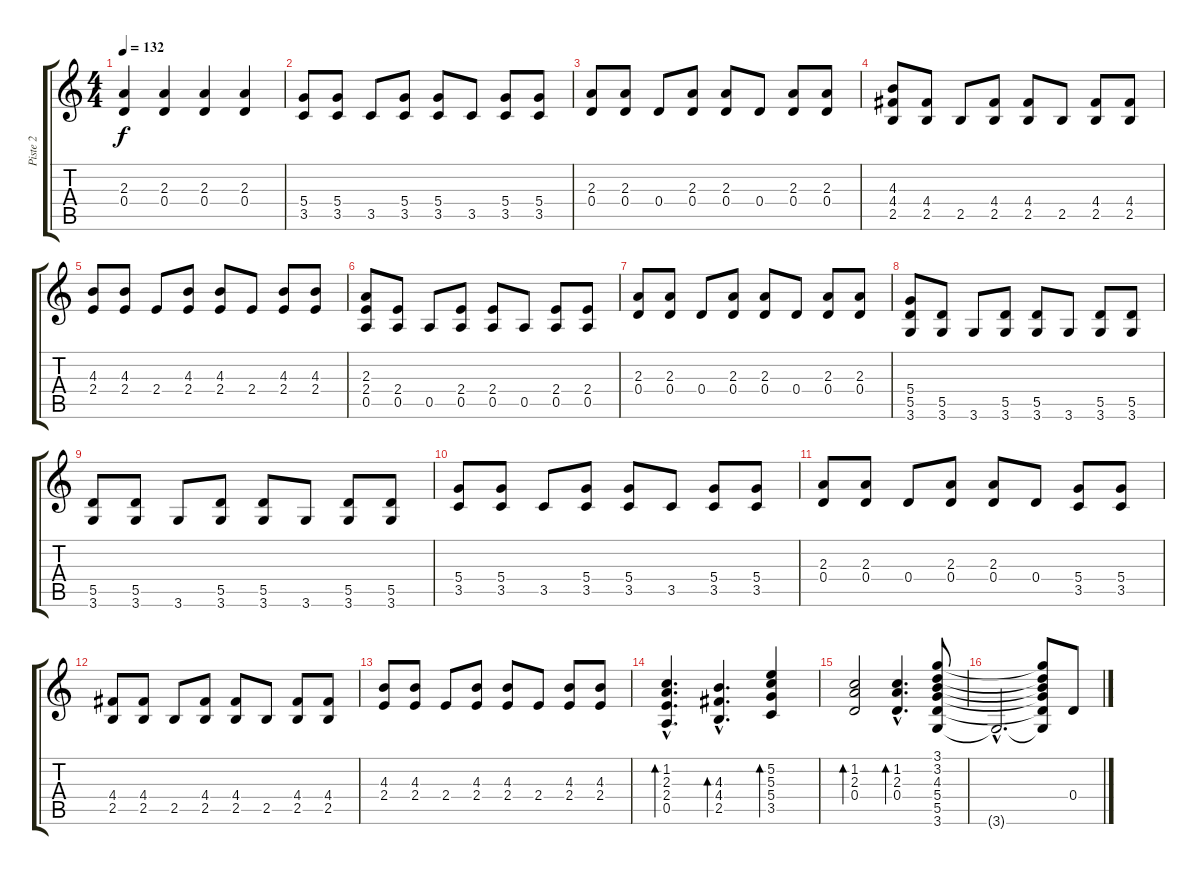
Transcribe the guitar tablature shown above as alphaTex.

\track ("Piste 2" "Piste 2") {instrument acousticguitarsteel}
\staff {score tabs}
\tuning (E4 B3 G3 D3 A2 E2) {hide}
\ts (4 4)
\tempo 132
\clef g2
\ks c
(2.3 0.4).4{dy f} (2.3 0.4).4 (2.3 0.4).4 (2.3 0.4).4 |
(5.4 3.5).8 (5.4 3.5).8 3.5.8 (5.4 3.5).8 (5.4 3.5).8 3.5.8 (5.4 3.5).8 (5.4 3.5).8 |
(2.3 0.4).8 (2.3 0.4).8 0.4.8 (2.3 0.4).8 (2.3 0.4).8 0.4.8 (2.3 0.4).8 (2.3 0.4).8 |
(4.3 4.4 2.5).8 (4.4 2.5).8 2.5.8 (4.4 2.5).8 (4.4 2.5).8 2.5.8 (4.4 2.5).8 (4.4 2.5).8 |
(4.3 2.4).8 (4.3 2.4).8 2.4.8 (4.3 2.4).8 (4.3 2.4).8 2.4.8 (4.3 2.4).8 (4.3 2.4).8 |
(2.3 2.4 0.5).8 (2.4 0.5).8 0.5.8 (2.4 0.5).8 (2.4 0.5).8 0.5.8 (2.4 0.5).8 (2.4 0.5).8 |
(2.3 0.4).8 (2.3 0.4).8 0.4.8 (2.3 0.4).8 (2.3 0.4).8 0.4.8 (2.3 0.4).8 (2.3 0.4).8 |
(5.4 5.5 3.6).8 (5.5 3.6).8 3.6.8 (5.5 3.6).8 (5.5 3.6).8 3.6.8 (5.5 3.6).8 (5.5 3.6).8 |
(5.5 3.6).8 (5.5 3.6).8 3.6.8 (5.5 3.6).8 (5.5 3.6).8 3.6.8 (5.5 3.6).8 (5.5 3.6).8 |
(5.4 3.5).8 (5.4 3.5).8 3.5.8 (5.4 3.5).8 (5.4 3.5).8 3.5.8 (5.4 3.5).8 (5.4 3.5).8 |
(2.3 0.4).8 (2.3 0.4).8 0.4.8 (2.3 0.4).8 (2.3 0.4).8 0.4.8 (5.4 3.5).8 (5.4 3.5).8 |
(4.4 2.5).8 (4.4 2.5).8 2.5.8 (4.4 2.5).8 (4.4 2.5).8 2.5.8 (4.4 2.5).8 (4.4 2.5).8 |
(4.3 2.4).8 (4.3 2.4).8 2.4.8 (4.3 2.4).8 (4.3 2.4).8 2.4.8 (4.3 2.4).8 (4.3 2.4).8 |
(1.2{hac} 2.3{hac} 2.4{hac} 0.5{hac}).4{d bd 480} (4.3{hac} 4.4{hac} 2.5{hac}).4{d bd 480} (5.2 5.3 5.4 3.5).4{bd 480} |
(1.2 2.3 0.4).2{bd 60} (1.2{hac} 2.3{hac} 0.4{hac}).4{d bd 60} (3.1 3.2 4.3 5.4 5.5 3.6).8 |
3.6{hac t}.2{d} (3.1{t} 3.2{t} 4.3{t} 5.4{t} 5.5{t} 3.6{t}).8 0.4.8
